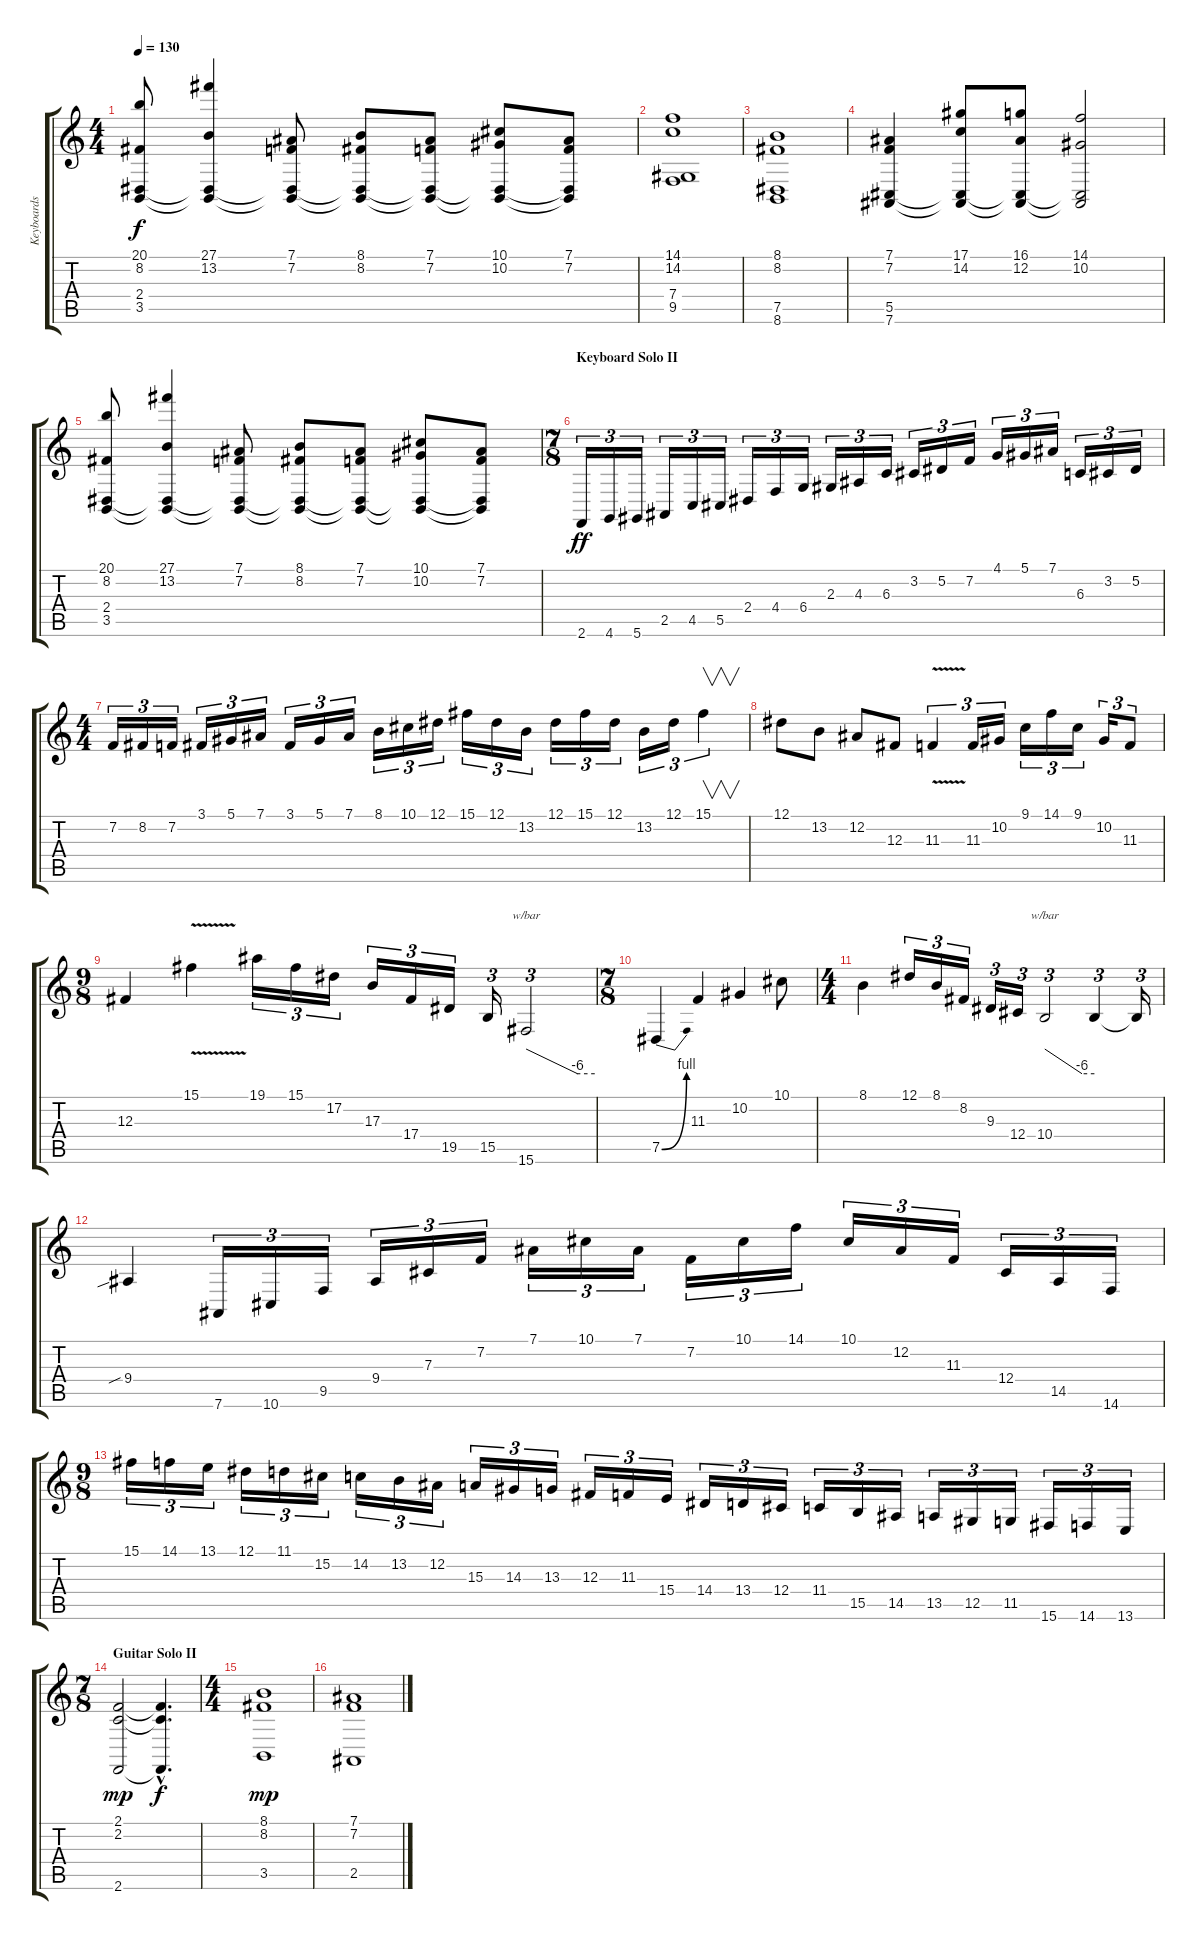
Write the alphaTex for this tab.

\track ("Keyboards" "Keyboards") {instrument stringensemble1}
\staff {score tabs}
\tuning (Eb4 Bb3 Gb3 Db3 Ab2 Eb2) {hide}
\ts (4 4)
\tempo 130
\clef g2
\ks c
(20.1 8.2 2.4 3.5).8{dy f} (27.1 13.2 2.4{t} 3.5{t}).4 (7.1 7.2 2.4{t} 3.5{t}).8 (8.1 8.2 2.4{t} 3.5{t}).8 (7.1 7.2 2.4{t} 3.5{t}).8 (10.1 10.2 2.4{t} 3.5{t}).8 (7.1 7.2 2.4{t} 3.5{t}).8 |
(14.1 14.2 7.4 9.5).1{instrument lead1square} |
(8.1 8.2 7.5 8.6).1 |
(7.1 7.2 5.5 7.6).4 (17.1 14.2 5.5{t} 7.6{t}).8 (16.1 12.2 5.5{t} 7.6{t}).8 (14.1 10.2 5.5{t} 7.6{t}).2 |
(20.1 8.2 2.4 3.5).8 (27.1 13.2 2.4{t} 3.5{t}).4 (7.1 7.2 2.4{t} 3.5{t}).8 (8.1 8.2 2.4{t} 3.5{t}).8 (7.1 7.2 2.4{t} 3.5{t}).8 (10.1 10.2 2.4{t} 3.5{t}).8 (7.1 7.2 2.4{t} 3.5{t}).8 |
\ts (7 8)
\section ("" "Keyboard Solo II")
2.6.16{tu (3 2) dy ff} 4.6.16{tu (3 2)} 5.6.16{tu (3 2)} 2.5.16{tu (3 2)} 4.5.16{tu (3 2)} 5.5.16{tu (3 2)} 2.4.16{tu (3 2)} 4.4.16{tu (3 2)} 6.4.16{tu (3 2)} 2.3.16{tu (3 2)} 4.3.16{tu (3 2)} 6.3.16{tu (3 2)} 3.2.16{tu (3 2)} 5.2.16{tu (3 2)} 7.2.16{tu (3 2)} 4.1.16{tu (3 2)} 5.1.16{tu (3 2)} 7.1.16{tu (3 2)} 6.3.16{tu (3 2)} 3.2.16{tu (3 2)} 5.2.16{tu (3 2)} |
\ts (4 4)
7.2.16{tu (3 2)} 8.2.16{tu (3 2)} 7.2.16{tu (3 2)} 3.1.16{tu (3 2)} 5.1.16{tu (3 2)} 7.1.16{tu (3 2)} 3.1.16{tu (3 2)} 5.1.16{tu (3 2)} 7.1.16{tu (3 2)} 8.1.16{tu (3 2)} 10.1.16{tu (3 2)} 12.1.16{tu (3 2)} 15.1.16{tu (3 2)} 12.1.16{tu (3 2)} 13.2.16{tu (3 2)} 12.1.16{tu (3 2)} 15.1.16{tu (3 2)} 12.1.16{tu (3 2)} 13.2.16{tu (3 2)} 12.1.16{tu (3 2)} 15.1.4{v tu (3 2)} |
12.1.8 13.2.8 12.2.8 12.3.8 11.3{v}.4{tu (3 2)} 11.3.16{tu (3 2)} 10.2.16{tu (3 2)} 9.1.16{tu (3 2)} 14.1.16{tu (3 2)} 9.1.16{tu (3 2)} 10.2.16{tu (3 2)} 11.3.8{tu (3 2)} |
\ts (9 8)
12.3.4 15.1{v}.4 19.1.16{tu (3 2)} 15.1.16{tu (3 2)} 17.2.16{tu (3 2)} 17.3.16{tu (3 2)} 17.4.16{tu (3 2)} 19.5.16{tu (3 2)} 15.5.16{tu (3 2)} 15.6.2{tu (3 2) tbe (custom default 0 0 45 -24 60 -24)} |
\ts (7 8)
7.5{be (bend 0 0 60 4)}.4{instrument lead2sawtooth} 11.3.4 10.2.4 10.1.8 |
\ts (4 4)
8.1.4 12.1.16{tu (3 2)} 8.1.16{tu (3 2)} 8.2.16{tu (3 2)} 9.3.16{tu (3 2)} 12.4.16{tu (3 2)} 10.4.2{tu (3 2) tbe (custom default 0 0 45 -24 60 -24)} 10.4{t}.4{tu (3 2)} 10.4{t}.16{tu (3 2)} |
9.4{sib}.4 7.6.16{tu (3 2)} 10.6.16{tu (3 2)} 9.5.16{tu (3 2)} 9.4.16{tu (3 2)} 7.3.16{tu (3 2)} 7.2.16{tu (3 2)} 7.1.16{tu (3 2)} 10.1.16{tu (3 2)} 7.1.16{tu (3 2)} 7.2.16{tu (3 2)} 10.1.16{tu (3 2)} 14.1.16{tu (3 2)} 10.1.16{tu (3 2)} 12.2.16{tu (3 2)} 11.3.16{tu (3 2)} 12.4.16{tu (3 2)} 14.5.16{tu (3 2)} 14.6.16{tu (3 2)} |
\ts (9 8)
15.1.16{tu (3 2)} 14.1.16{tu (3 2)} 13.1.16{tu (3 2)} 12.1.16{tu (3 2)} 11.1.16{tu (3 2)} 15.2.16{tu (3 2)} 14.2.16{tu (3 2)} 13.2.16{tu (3 2)} 12.2.16{tu (3 2)} 15.3.16{tu (3 2)} 14.3.16{tu (3 2)} 13.3.16{tu (3 2)} 12.3.16{tu (3 2)} 11.3.16{tu (3 2)} 15.4.16{tu (3 2)} 14.4.16{tu (3 2)} 13.4.16{tu (3 2)} 12.4.16{tu (3 2)} 11.4.16{tu (3 2)} 15.5.16{tu (3 2)} 14.5.16{tu (3 2)} 13.5.16{tu (3 2)} 12.5.16{tu (3 2)} 11.5.16{tu (3 2)} 15.6.16{tu (3 2)} 14.6.16{tu (3 2)} 13.6.16{tu (3 2)} |
\ts (7 8)
\section ("" "Guitar Solo II")
(2.1 2.2 2.6).2{dy mp instrument choiraahs} (2.1{hac t} 2.2{hac t} 2.6{hac t}).4{d dy f} |
\ts (4 4)
(8.1 8.2 3.5).1{dy mp} |
(7.1 7.2 2.5).1
